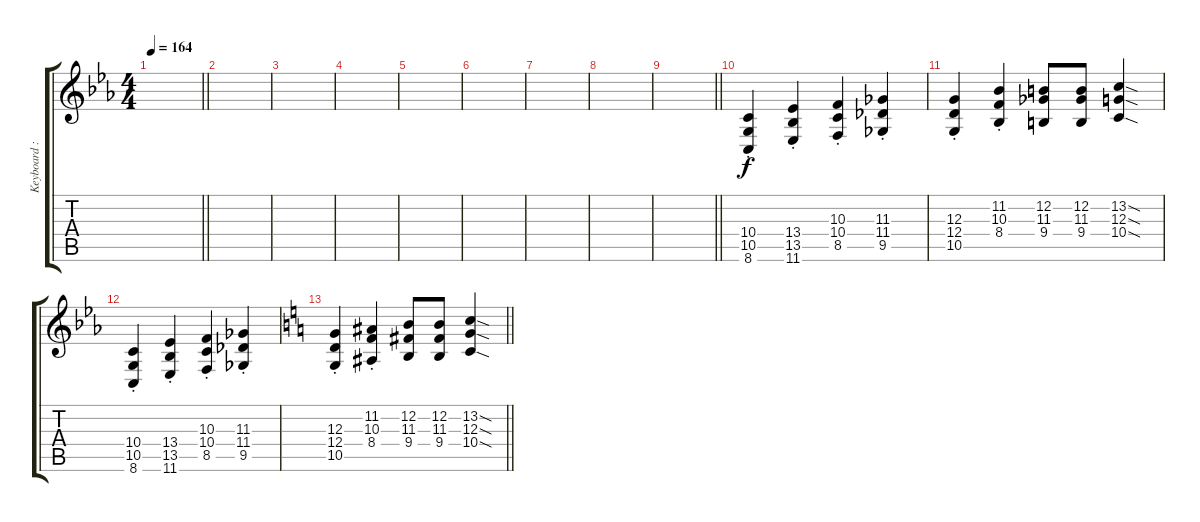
\track ("Keyboard : Tone 2" "Keyboard :") {instrument lead4chiff}
\staff {score tabs}
\tuning (E4 B3 G3 D3 A2 E2) {hide}
\ts (4 4)
\tempo 164
\clef g2
\barLineRight lightlight
\ks eb
|
|
|
|
|
|
|
|
\barLineRight lightlight
|
(10.4{st} 10.5{st} 8.6{st}).4 (13.4{st} 13.5{st} 11.6{st}).4 (10.3{st} 10.4{st} 8.5{st}).4 (11.3{st} 11.4{st} 9.5{st}).4 |
(12.3{st} 12.4{st} 10.5{st}).4 (11.2{st} 10.3{st} 8.4{st}).4 (12.2 11.3 9.4).8 (12.2 11.3 9.4).8 (13.2{sod} 12.3{sod} 10.4{sod}).4 |
(10.4{st} 10.5{st} 8.6{st}).4 (13.4{st} 13.5{st} 11.6{st}).4 (10.3{st} 10.4{st} 8.5{st}).4 (11.3{st} 11.4{st} 9.5{st}).4 |
\barLineRight lightlight
\ks c
(12.3{st} 12.4{st} 10.5{st}).4 (11.2{st} 10.3{st} 8.4{st}).4 (12.2 11.3 9.4).8 (12.2 11.3 9.4).8 (13.2{sod} 12.3{sod} 10.4{sod}).4
